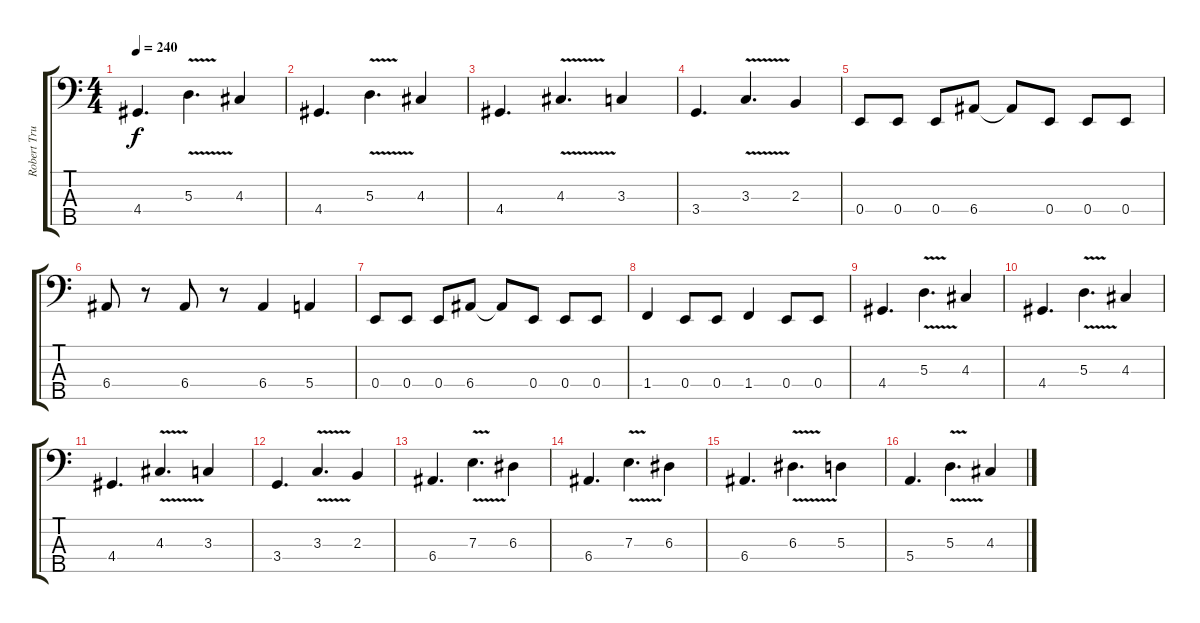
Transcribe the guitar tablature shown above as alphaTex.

\track ("Robert Trujilo" "Robert Tru") {instrument electricbassfinger}
\staff {score tabs}
\tuning (G2 D2 A1 E1 B0) {hide}
\ts (4 4)
\tempo 240
\clef f4
\ks c
4.4.4{d dy f} 5.3{v}.4{d} 4.3.4 |
4.4.4{d} 5.3{v}.4{d} 4.3.4 |
4.4.4{d} 4.3{v}.4{d} 3.3.4 |
3.4.4{d} 3.3{v}.4{d} 2.3.4 |
0.4.8 0.4.8 0.4.8 6.4.8 6.4{t}.8 0.4.8 0.4.8 0.4.8 |
6.4.8 r.8 6.4.8 r.8 6.4.4 5.4.4 |
0.4.8 0.4.8 0.4.8 6.4.8 6.4{t}.8 0.4.8 0.4.8 0.4.8 |
1.4.4 0.4.8 0.4.8 1.4.4 0.4.8 0.4.8 |
4.4.4{d} 5.3{v}.4{d} 4.3.4 |
4.4.4{d} 5.3{v}.4{d} 4.3.4 |
4.4.4{d} 4.3{v}.4{d} 3.3.4 |
3.4.4{d} 3.3{v}.4{d} 2.3.4 |
6.4.4{d} 7.3{v}.4{d} 6.3.4 |
6.4.4{d} 7.3{v}.4{d} 6.3.4 |
6.4.4{d} 6.3{v}.4{d} 5.3.4 |
5.4.4{d} 5.3{v}.4{d} 4.3.4
